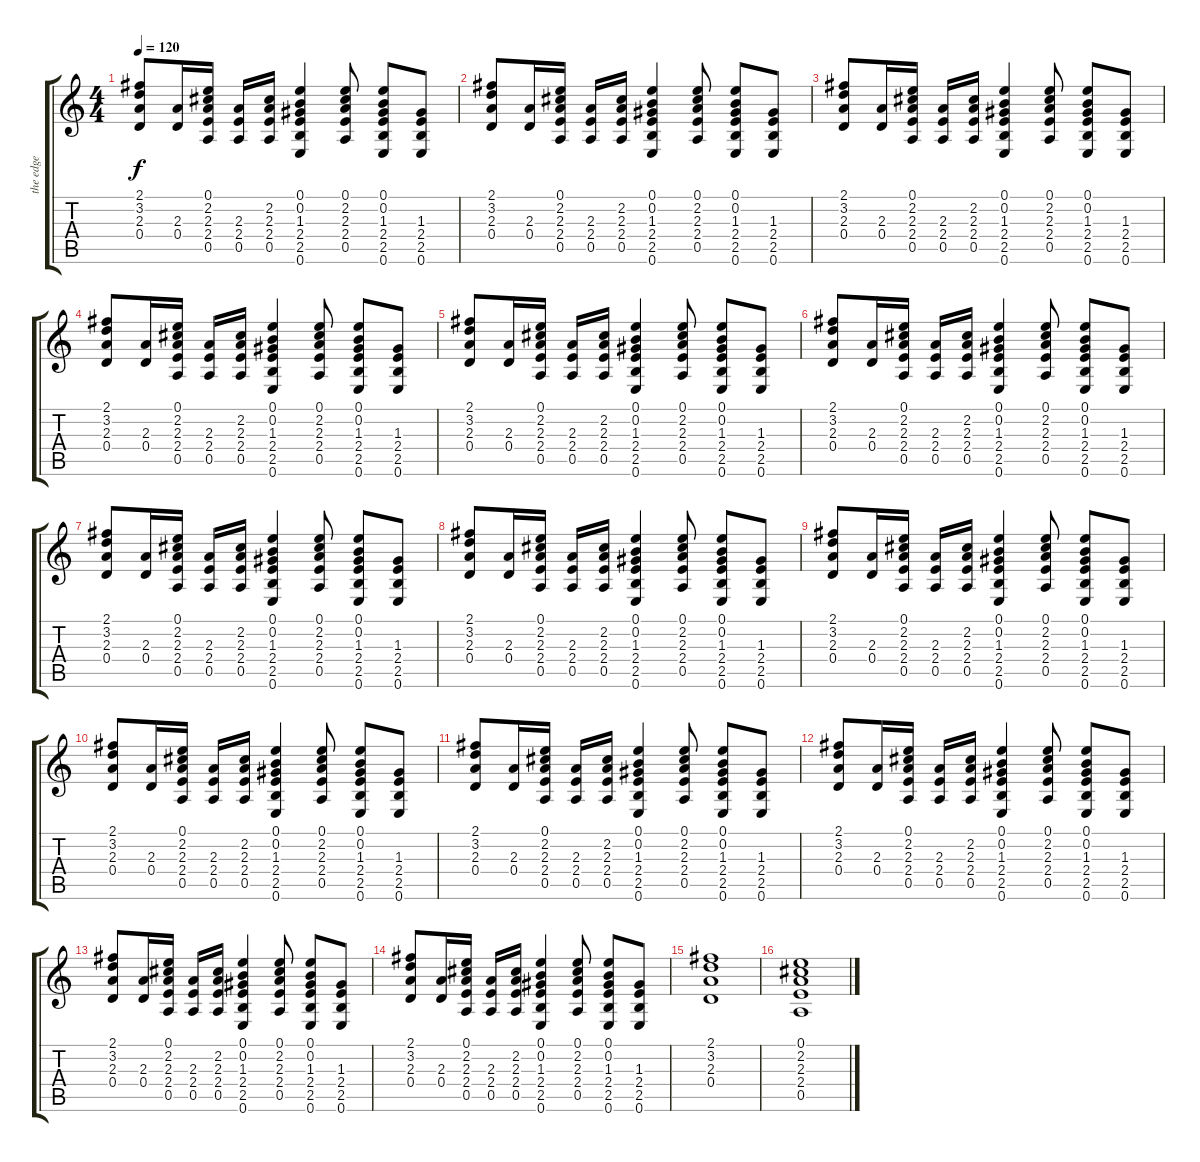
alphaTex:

\track ("the edge" "the edge") {instrument acousticguitarsteel}
\staff {score tabs}
\tuning (E4 B3 G3 D3 A2 E2) {hide}
\ts (4 4)
\tempo 120
\clef g2
\ks c
(2.1 3.2 2.3 0.4).8{dy f} (2.3 0.4).16 (0.1 2.2 2.3 2.4 0.5).16 (2.3 2.4 0.5).16 (2.2 2.3 2.4 0.5).16 (0.1 0.2 1.3 2.4 2.5 0.6).4 (0.1 2.2 2.3 2.4 0.5).8 (0.1 0.2 1.3 2.4 2.5 0.6).8 (1.3 2.4 2.5 0.6).8 |
(2.1 3.2 2.3 0.4).8 (2.3 0.4).16 (0.1 2.2 2.3 2.4 0.5).16 (2.3 2.4 0.5).16 (2.2 2.3 2.4 0.5).16 (0.1 0.2 1.3 2.4 2.5 0.6).4 (0.1 2.2 2.3 2.4 0.5).8 (0.1 0.2 1.3 2.4 2.5 0.6).8 (1.3 2.4 2.5 0.6).8 |
(2.1 3.2 2.3 0.4).8 (2.3 0.4).16 (0.1 2.2 2.3 2.4 0.5).16 (2.3 2.4 0.5).16 (2.2 2.3 2.4 0.5).16 (0.1 0.2 1.3 2.4 2.5 0.6).4 (0.1 2.2 2.3 2.4 0.5).8 (0.1 0.2 1.3 2.4 2.5 0.6).8 (1.3 2.4 2.5 0.6).8 |
(2.1 3.2 2.3 0.4).8 (2.3 0.4).16 (0.1 2.2 2.3 2.4 0.5).16 (2.3 2.4 0.5).16 (2.2 2.3 2.4 0.5).16 (0.1 0.2 1.3 2.4 2.5 0.6).4 (0.1 2.2 2.3 2.4 0.5).8 (0.1 0.2 1.3 2.4 2.5 0.6).8 (1.3 2.4 2.5 0.6).8 |
(2.1 3.2 2.3 0.4).8 (2.3 0.4).16 (0.1 2.2 2.3 2.4 0.5).16 (2.3 2.4 0.5).16 (2.2 2.3 2.4 0.5).16 (0.1 0.2 1.3 2.4 2.5 0.6).4 (0.1 2.2 2.3 2.4 0.5).8 (0.1 0.2 1.3 2.4 2.5 0.6).8 (1.3 2.4 2.5 0.6).8 |
(2.1 3.2 2.3 0.4).8 (2.3 0.4).16 (0.1 2.2 2.3 2.4 0.5).16 (2.3 2.4 0.5).16 (2.2 2.3 2.4 0.5).16 (0.1 0.2 1.3 2.4 2.5 0.6).4 (0.1 2.2 2.3 2.4 0.5).8 (0.1 0.2 1.3 2.4 2.5 0.6).8 (1.3 2.4 2.5 0.6).8 |
(2.1 3.2 2.3 0.4).8 (2.3 0.4).16 (0.1 2.2 2.3 2.4 0.5).16 (2.3 2.4 0.5).16 (2.2 2.3 2.4 0.5).16 (0.1 0.2 1.3 2.4 2.5 0.6).4 (0.1 2.2 2.3 2.4 0.5).8 (0.1 0.2 1.3 2.4 2.5 0.6).8 (1.3 2.4 2.5 0.6).8 |
(2.1 3.2 2.3 0.4).8 (2.3 0.4).16 (0.1 2.2 2.3 2.4 0.5).16 (2.3 2.4 0.5).16 (2.2 2.3 2.4 0.5).16 (0.1 0.2 1.3 2.4 2.5 0.6).4 (0.1 2.2 2.3 2.4 0.5).8 (0.1 0.2 1.3 2.4 2.5 0.6).8 (1.3 2.4 2.5 0.6).8 |
(2.1 3.2 2.3 0.4).8 (2.3 0.4).16 (0.1 2.2 2.3 2.4 0.5).16 (2.3 2.4 0.5).16 (2.2 2.3 2.4 0.5).16 (0.1 0.2 1.3 2.4 2.5 0.6).4 (0.1 2.2 2.3 2.4 0.5).8 (0.1 0.2 1.3 2.4 2.5 0.6).8 (1.3 2.4 2.5 0.6).8 |
(2.1 3.2 2.3 0.4).8 (2.3 0.4).16 (0.1 2.2 2.3 2.4 0.5).16 (2.3 2.4 0.5).16 (2.2 2.3 2.4 0.5).16 (0.1 0.2 1.3 2.4 2.5 0.6).4 (0.1 2.2 2.3 2.4 0.5).8 (0.1 0.2 1.3 2.4 2.5 0.6).8 (1.3 2.4 2.5 0.6).8 |
(2.1 3.2 2.3 0.4).8 (2.3 0.4).16 (0.1 2.2 2.3 2.4 0.5).16 (2.3 2.4 0.5).16 (2.2 2.3 2.4 0.5).16 (0.1 0.2 1.3 2.4 2.5 0.6).4 (0.1 2.2 2.3 2.4 0.5).8 (0.1 0.2 1.3 2.4 2.5 0.6).8 (1.3 2.4 2.5 0.6).8 |
(2.1 3.2 2.3 0.4).8 (2.3 0.4).16 (0.1 2.2 2.3 2.4 0.5).16 (2.3 2.4 0.5).16 (2.2 2.3 2.4 0.5).16 (0.1 0.2 1.3 2.4 2.5 0.6).4 (0.1 2.2 2.3 2.4 0.5).8 (0.1 0.2 1.3 2.4 2.5 0.6).8 (1.3 2.4 2.5 0.6).8 |
(2.1 3.2 2.3 0.4).8 (2.3 0.4).16 (0.1 2.2 2.3 2.4 0.5).16 (2.3 2.4 0.5).16 (2.2 2.3 2.4 0.5).16 (0.1 0.2 1.3 2.4 2.5 0.6).4 (0.1 2.2 2.3 2.4 0.5).8 (0.1 0.2 1.3 2.4 2.5 0.6).8 (1.3 2.4 2.5 0.6).8 |
(2.1 3.2 2.3 0.4).8 (2.3 0.4).16 (0.1 2.2 2.3 2.4 0.5).16 (2.3 2.4 0.5).16 (2.2 2.3 2.4 0.5).16 (0.1 0.2 1.3 2.4 2.5 0.6).4 (0.1 2.2 2.3 2.4 0.5).8 (0.1 0.2 1.3 2.4 2.5 0.6).8 (1.3 2.4 2.5 0.6).8 |
(2.1 3.2 2.3 0.4).1 |
(0.1 2.2 2.3 2.4 0.5).1
